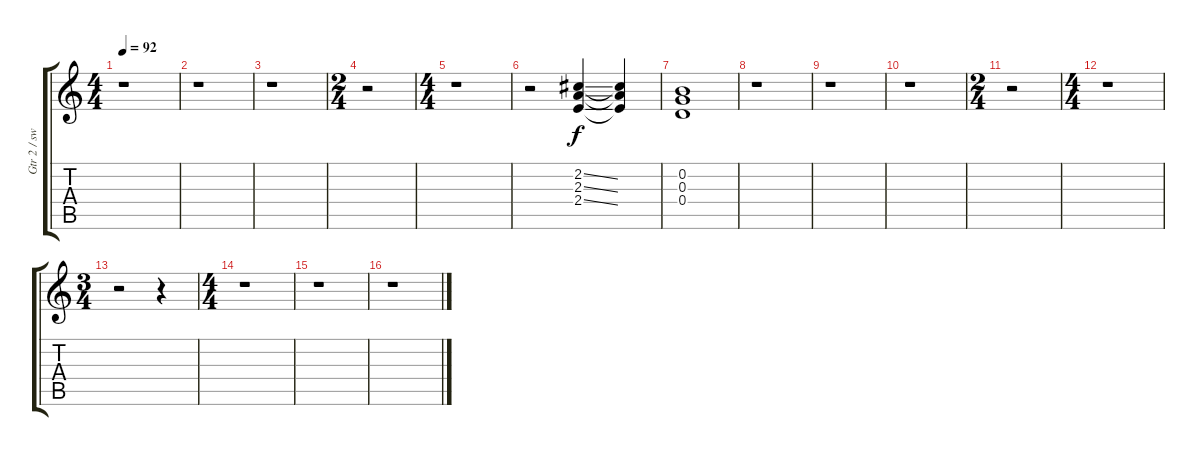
\track ("Gtr 2 / swomanderl" "Gtr 2 / sw") {instrument electricguitarjazz}
\staff {score tabs}
\tuning (E4 B3 G3 D3 A2 E2) {hide}
\ts (4 4)
\tempo 92
\clef g2
\ks c
r.1{dy f instrument electricguitarjazz} |
r.1 |
r.1 |
\ts (2 4)
r.2 |
\ts (4 4)
r.1 |
r.2 (2.2{ss} 2.3{ss} 2.4{ss}).4 (2.2{t} 2.3{t} 2.4{t}).4 |
(0.2 0.3 0.4).1 |
r.1 |
r.1 |
r.1 |
\ts (2 4)
r.2 |
\ts (4 4)
r.1 |
\ts (3 4)
r.2 r.4 |
\ts (4 4)
r.1 |
r.1 |
r.1
